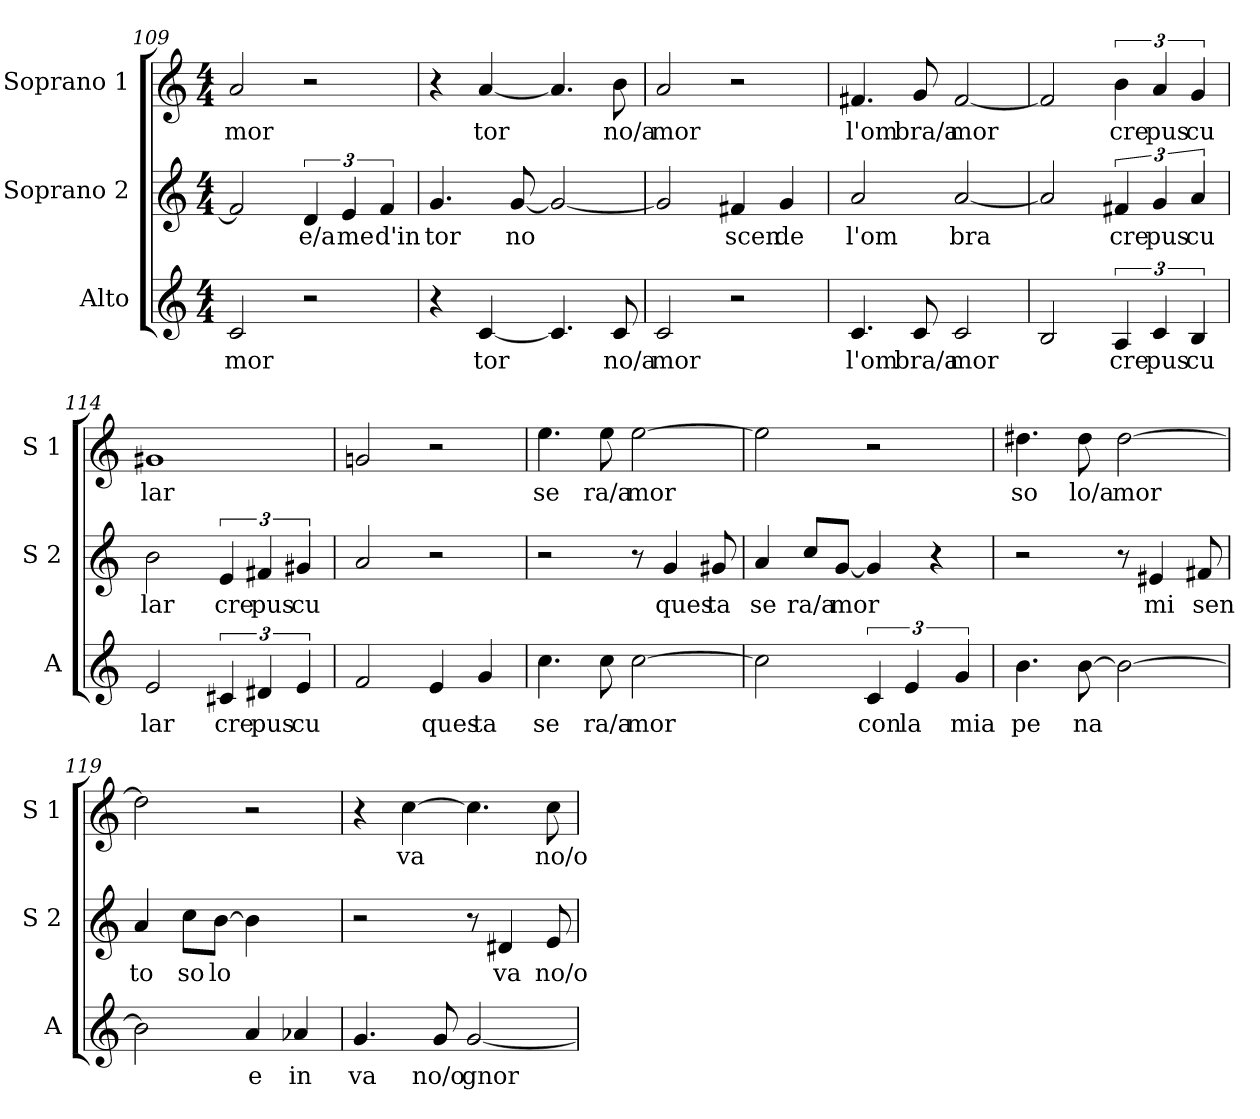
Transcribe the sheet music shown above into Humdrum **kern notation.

**kern	**text	**kern	**text	**kern	**text
*part3	*part3	*part2	*part2	*part1	*part1
*staff3	*staff3	*staff2	*staff2	*staff1	*staff1
*I"Alto	*	*I"Soprano 2	*	*I"Soprano 1	*
*I'A	*	*I'S 2	*	*I'S 1	*
!!LO:LB:g=z
*clefG2	*	*clefG2	*	*clefG2	*
*k[]	*	*k[]	*	*k[]	*
*C:	*	*C:	*	*C:	*
*M4/4	*	*M4/4	*	*M4/4	*
=109	=109	=109	=109	=109	=109
!	!LO:LY:b	!	!	!	!
!	!	!	!	!	!LO:LY:b
2c/	mor	2f/]	.	2a/	mor
!	!	!	!LO:LY:b	!	!
2r	.	6d/	e/a	2r	.
!	!	!	!LO:LY:b	!	!
.	.	6e/	me	.	.
!	!	!	!LO:LY:b	!	!
.	.	6f/	d'in	.	.
=110	=110	=110	=110	=110	=110
!	!	!	!LO:LY:b	!	!
4r	.	4.g/	tor	4r	.
!	!LO:LY:b	!	!	!	!
!	!	!	!	!	!LO:LY:b
[4c/	tor	.	.	[4a/	tor
!	!	!	!LO:LY:b	!	!
.	.	[8g/	no	.	.
4.c/]	.	2g/_	.	4.a/]	.
!	!LO:LY:b	!	!	!	!
!	!	!	!	!	!LO:LY:b
8c/	no/a	.	.	8b\	no/a
=111	=111	=111	=111	=111	=111
!	!LO:LY:b	!	!	!	!
!	!	!	!	!	!LO:LY:b
2c/	mor	2g/]	.	2a/	mor
!	!	!	!LO:LY:b	!	!
2r	.	4f#X/	scen	2r	.
!	!	!	!LO:LY:b	!	!
.	.	4g/	de	.	.
=112	=112	=112	=112	=112	=112
!	!LO:LY:b	!	!	!	!
!	!	!	!LO:LY:b	!	!
!	!	!	!	!	!LO:LY:b
4.c/	l'om	2a/	l'om	4.f#X/	l'om
!	!LO:LY:b	!	!	!	!
!	!	!	!	!	!LO:LY:b
8c/	bra/a	.	.	8g/	bra/a
!	!LO:LY:b	!	!	!	!
!	!	!	!LO:LY:b	!	!
!	!	!	!	!	!LO:LY:b
2c/	mor	[2a/	bra	[2f#/	mor
=113	=113	=113	=113	=113	=113
2B/	.	2a/]	.	2f#/]	.
!	!LO:LY:b	!	!	!	!
!	!	!	!LO:LY:b	!	!
!	!	!	!	!	!LO:LY:b
6A/	cre	6f#X/	cre	6b\	cre
!	!LO:LY:b	!	!	!	!
!	!	!	!LO:LY:b	!	!
!	!	!	!	!	!LO:LY:b
6c/	pus	6g/	pus	6a/	pus
!	!LO:LY:b	!	!	!	!
!	!	!	!LO:LY:b	!	!
!	!	!	!	!	!LO:LY:b
6B/	cu	6a/	cu	6g/	cu
!!LO:LB:g=z
=114	=114	=114	=114	=114	=114
!	!LO:LY:b	!	!	!	!
!	!	!	!LO:LY:b	!	!
!	!	!	!	!	!LO:LY:b
2e/	lar	2b\	lar	1g#X	lar
!	!LO:LY:b	!	!	!	!
!	!	!	!LO:LY:b	!	!
6c#X/	cre	6e/	cre	.	.
!	!LO:LY:b	!	!	!	!
!	!	!	!LO:LY:b	!	!
6d#X/	pus	6f#X/	pus	.	.
!	!LO:LY:b	!	!	!	!
!	!	!	!LO:LY:b	!	!
6e/	cu	6g#X/	cu	.	.
=115	=115	=115	=115	=115	=115
2f/	.	2a/	.	2gn/	.
!	!LO:LY:b	!	!	!	!
4e/	ques	2r	.	2r	.
!	!LO:LY:b	!	!	!	!
4g/	ta	.	.	.	.
=116	=116	=116	=116	=116	=116
!	!LO:LY:b	!	!	!	!
!	!	!	!	!	!LO:LY:b
4.cc\	se	2r	.	4.ee\	se
!	!LO:LY:b	!	!	!	!
!	!	!	!	!	!LO:LY:b
8cc\	ra/a	.	.	8ee\	ra/a
!	!LO:LY:b	!	!	!	!
!	!	!	!	!	!LO:LY:b
[2cc\	mor	8r	.	[2ee\	mor
!	!	!	!LO:LY:b	!	!
.	.	4g/	ques	.	.
!	!	!	!LO:LY:b	!	!
.	.	8g#X/	ta	.	.
=117	=117	=117	=117	=117	=117
!	!	!	!LO:LY:b	!	!
2cc\]	.	4a/	se	2ee\]	.
!	!	!	!LO:LY:b	!	!
.	.	8cc/L	ra/a	.	.
!	!	!	!LO:LY:b	!	!
.	.	[8g/J	mor	.	.
!	!LO:LY:b	!	!	!	!
6c/	con	4g/]	.	2r	.
!	!LO:LY:b	!	!	!	!
6e/	la	.	.	.	.
.	.	4r	.	.	.
!	!LO:LY:b	!	!	!	!
6g/	mia	.	.	.	.
=118	=118	=118	=118	=118	=118
!	!LO:LY:b	!	!	!	!
!	!	!	!	!	!LO:LY:b
4.b\	pe	2r	.	4.dd#X\	so
!	!LO:LY:b	!	!	!	!
!	!	!	!	!	!LO:LY:b
[8b\	na	.	.	8dd#\	lo/a
!	!	!	!	!	!LO:LY:b
2b\_	.	8r	.	[2dd#\	mor
!	!	!	!LO:LY:b	!	!
.	.	4e#X/	mi	.	.
!	!	!	!LO:LY:b	!	!
.	.	8f#X/	sen	.	.
!!LO:PB:g=z
=119	=119	=119	=119	=119	=119
!	!	!	!LO:LY:b	!	!
2b\]	.	4a/	to	2dd#\]	.
!	!	!	!LO:LY:b	!	!
.	.	8cc\L	so	.	.
!	!	!	!LO:LY:b	!	!
.	.	[8b\J	lo	.	.
!	!LO:LY:b	!	!	!	!
4a/	e	4b\]	.	2r	.
!	!LO:LY:b	!	!	!	!
4a-X/	in	4ryy	.	.	.
=120	=120	=120	=120	=120	=120
!	!LO:LY:b	!	!	!	!
4.g/	va	2r	.	4r	.
!	!	!	!	!	!LO:LY:b
.	.	.	.	[4cc\	va
!	!LO:LY:b	!	!	!	!
8g/	no/o	.	.	.	.
!	!LO:LY:b	!	!	!	!
[2g/	gnor	8r	.	4.cc\]	.
!	!	!	!LO:LY:b	!	!
.	.	4d#X/	va	.	.
!	!	!	!LO:LY:b	!	!
!	!	!	!	!	!LO:LY:b
.	.	8e/	no/o	8cc\	no/o
=	=	=	=	=	=
*-	*-	*-	*-	*-	*-
